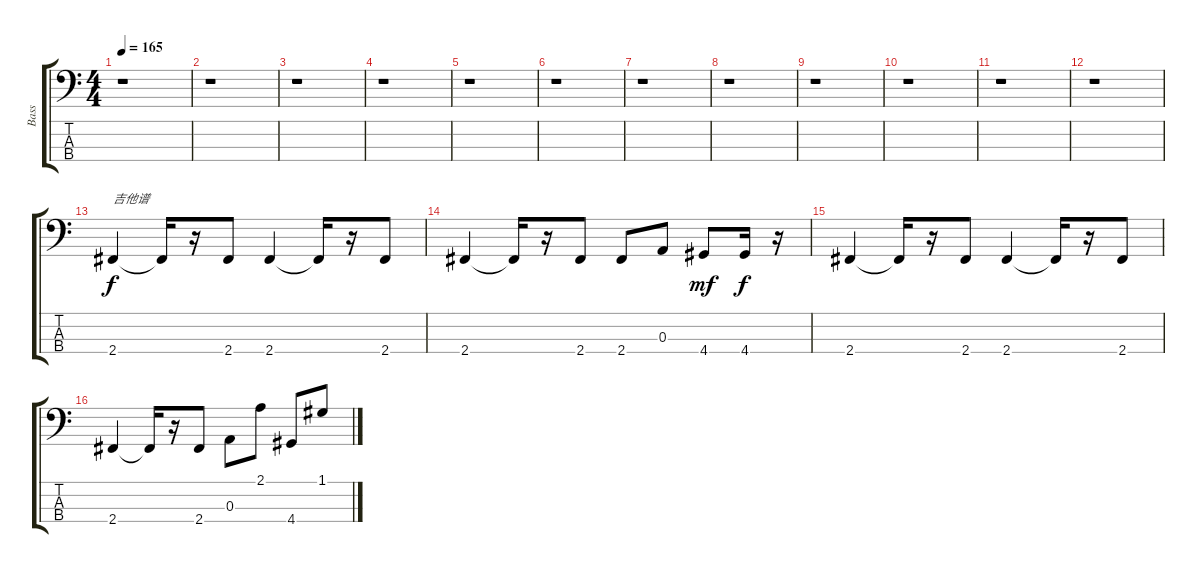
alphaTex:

\track ("Bass" "Bass") {instrument electricbassfinger}
\staff {score tabs}
\tuning (G2 D2 A1 E1) {hide}
\ts (4 4)
\tempo 165
\clef f4
\ks c
r.1{dy f instrument electricbassfinger} |
r.1 |
r.1 |
r.1 |
r.1 |
r.1 |
r.1 |
r.1 |
r.1 |
r.1 |
r.1 |
r.1 |
2.4.4{txt "吉他谱"} 2.4{t}.16 r.16 2.4.8 2.4.4 2.4{t}.16 r.16 2.4.8 |
2.4.4 2.4{t}.16 r.16 2.4.8 2.4.8 0.3.8 4.4.8{dy mf} 4.4.16{dy f} r.16 |
2.4.4 2.4{t}.16 r.16 2.4.8 2.4.4 2.4{t}.16 r.16 2.4.8 |
2.4.4 2.4{t}.16 r.16 2.4.8 0.3.8 2.1.8 4.4.8 1.1.8
